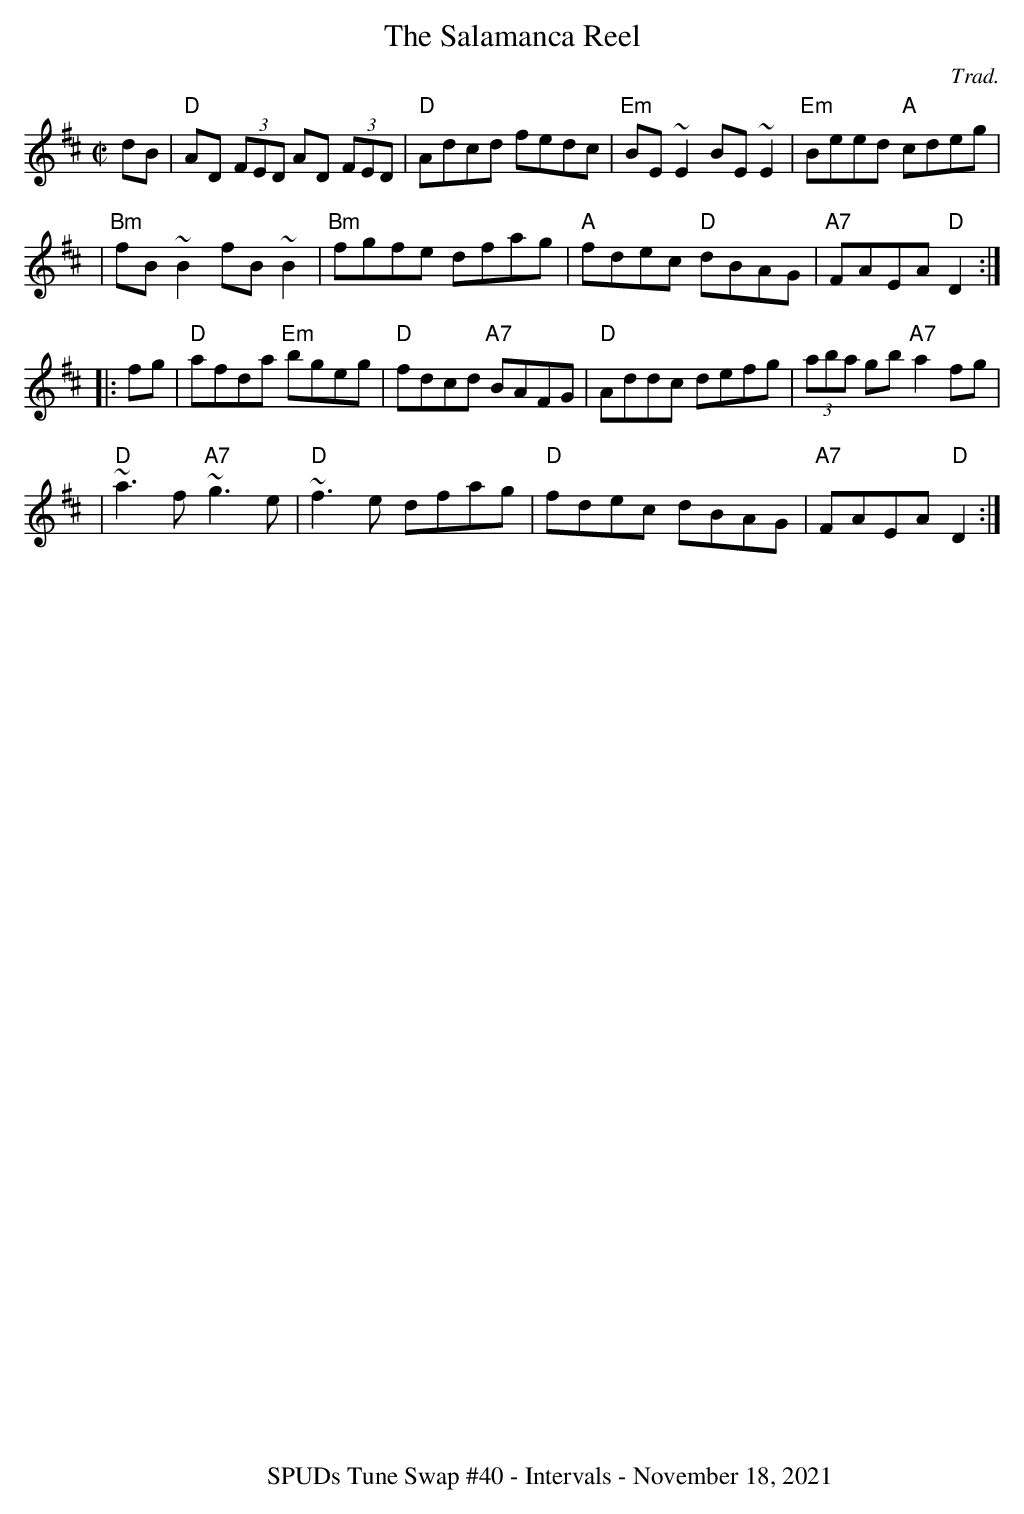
X:1
T:The Salamanca Reel
C:Trad.
M:C|
L:1/8
K:D
dB| "D"AD (3FED AD (3FED | "D"Adcd fedc | "Em"BE~E2 BE~E2 | "Em"Beed "A"cdeg |
| "Bm"fB~B2 fB~B2 | "Bm"fgfe dfag | "A"fdec "D"dBAG | "A7"FAEA "D"D2 :|
|: fg \
| "D"afda "Em"bgeg | "D"fdcd "A7"BAFG | "D"Addc defg | (3aba gb "A7"a2fg |
| "D"~a3f "A7"~g3e | "D"~f3e dfag | "D"fdec dBAG | "A7"FAEA "D"D2 :|
